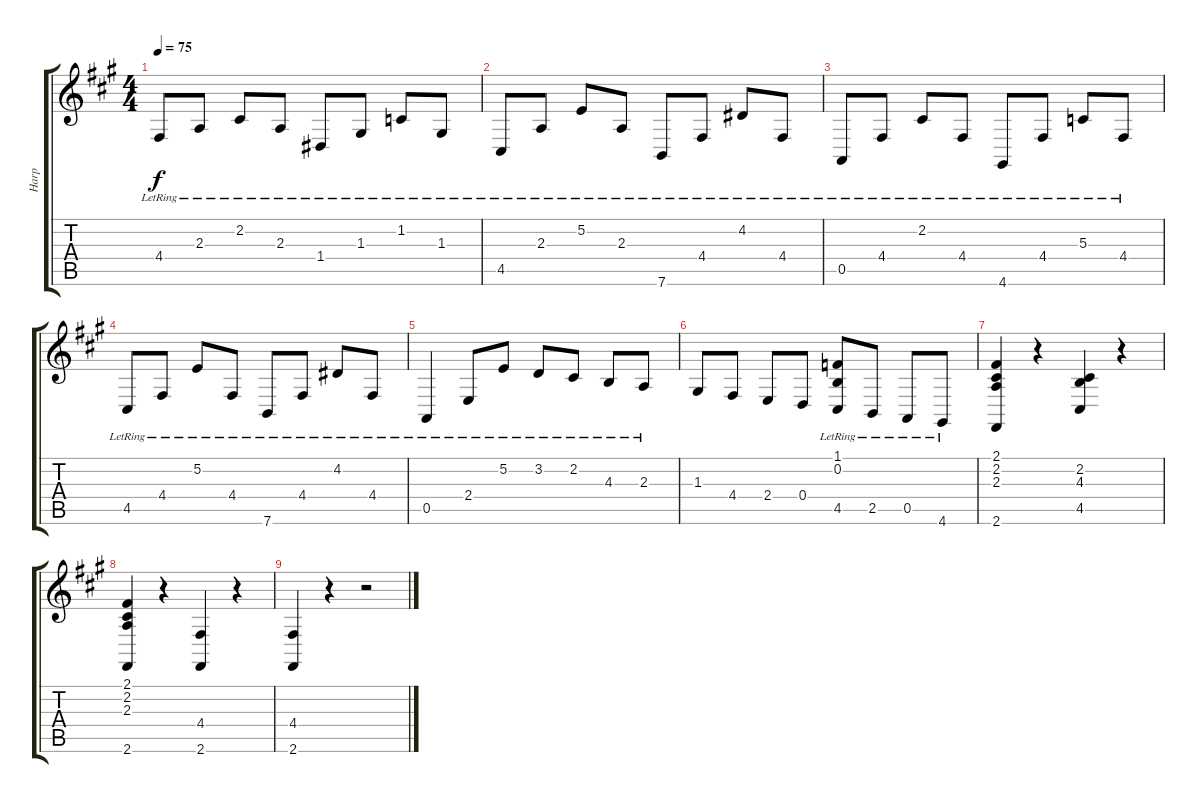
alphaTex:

\track ("Harp" "Harp") {instrument orchestralharp}
\staff {score tabs}
\tuning (E4 B3 G3 D3 A2 E2) {hide}
\ts (4 4)
\tempo 75
\clef g2
\ks f#minor
4.4{lr}.8{dy f} 2.3{lr}.8 2.2{lr}.8 2.3{lr}.8 1.4{lr}.8 1.3{lr}.8 1.2{lr}.8 1.3{lr}.8 |
4.5{lr}.8 2.3{lr}.8 5.2{lr}.8 2.3{lr}.8 7.6{lr}.8 4.4{lr}.8 4.2{lr}.8 4.4{lr}.8 |
0.5{lr}.8 4.4{lr}.8 2.2{lr}.8 4.4{lr}.8 4.6{lr}.8 4.4{lr}.8 5.3{lr}.8 4.4{lr}.8 |
4.5{lr}.8 4.4{lr}.8 5.2{lr}.8 4.4{lr}.8 7.6{lr}.8 4.4{lr}.8 4.2{lr}.8 4.4{lr}.8 |
0.5{lr}.4 2.4{lr}.8 5.2{lr}.8 3.2{lr}.8 2.2{lr}.8 4.3{lr}.8 2.3{lr}.8 |
1.3.8 4.4.8 2.4.8 0.4.8 (1.1{lr} 0.2{lr} 4.5{lr}).8 2.5{lr}.8 0.5{lr}.8 4.6{lr}.8 |
(2.1 2.2 2.3 2.6).4 r.4 (2.2 4.3 4.5).4 r.4 |
(2.1 2.2 2.3 2.6).4 r.4 (4.4 2.6).4 r.4 |
(4.4 2.6).4 r.4 r.2
